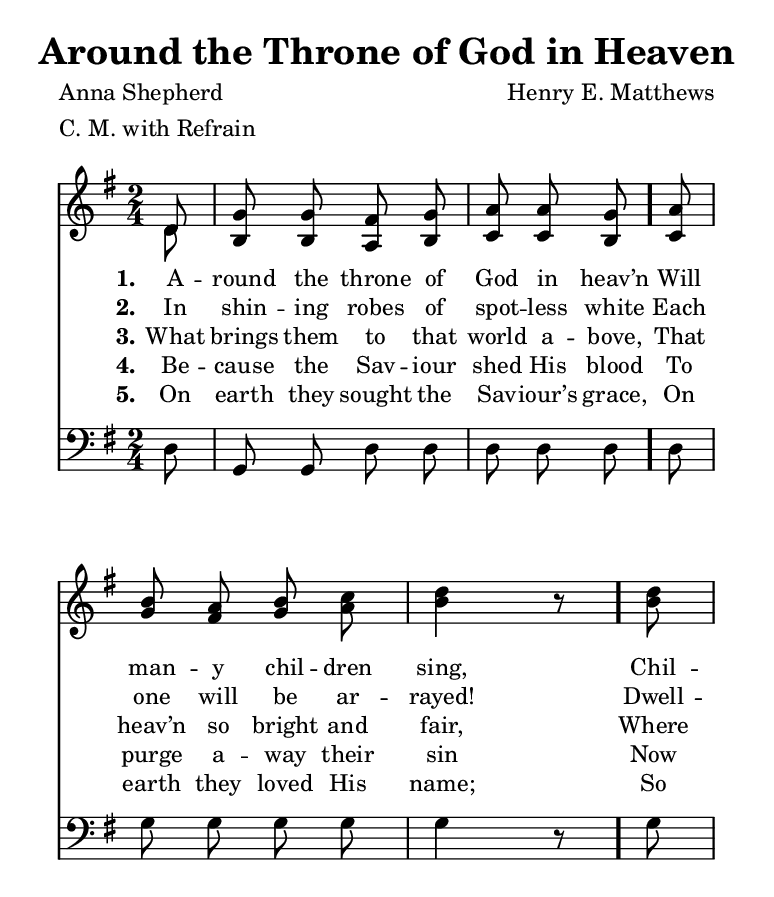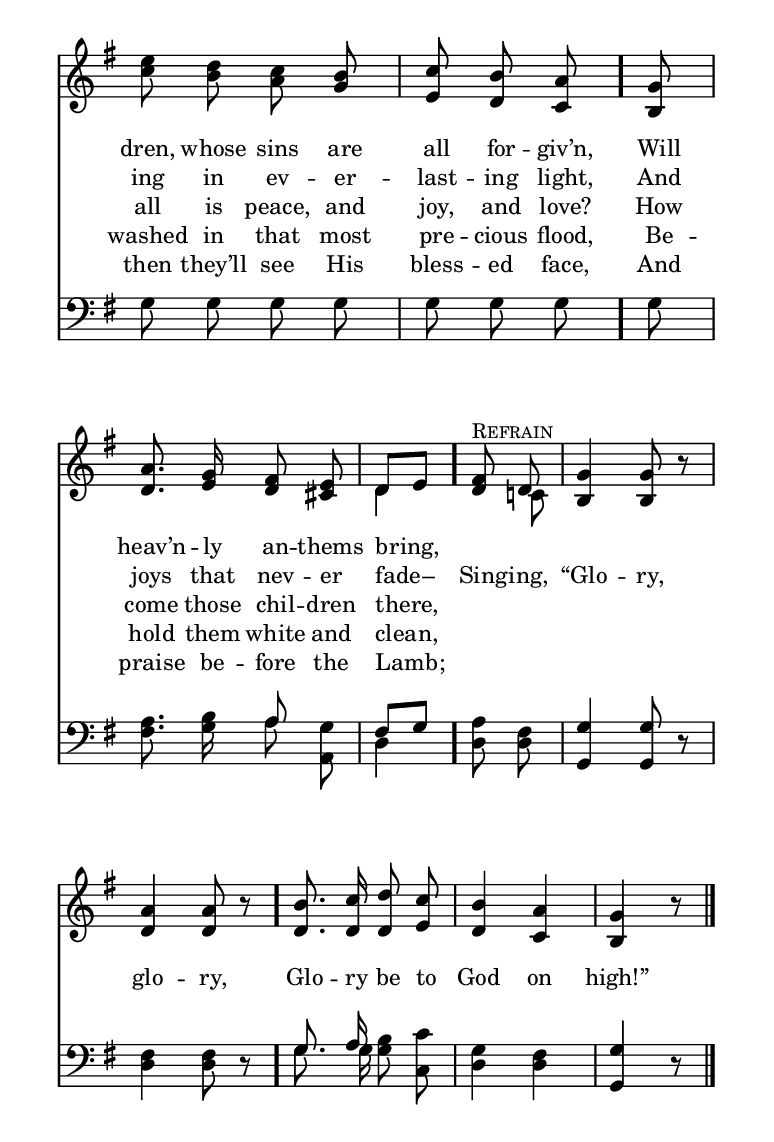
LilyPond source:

\include "common/global.ily"
\paper {
  \include "common/paper.ily"
  ragged-bottom = ##t
  system-system-spacing.padding = 8
}

\header{
  hymnnumber = "294"
  title = "Around the Throne of God in Heaven"
  tunename = ""
  meter = "C. M. with Refrain"
  poet = "Anna Shepherd"
  composer = "Henry E. Matthews"
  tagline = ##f
}

global = {
  \include "common/overrides.ily"
  \override Staff.TimeSignature.style = #'numbered
  \time 2/4
  \override Score.MetronomeMark.transparent = ##t % hide all fermata changes too
  \tempo 8=130
  \key g \major
  \partial 8
  \autoBeamOff
}

notesSoprano = {
\global
\relative c' {

  d8 | g g fis g | a a g
  a8 | b a b c | d4 r8 \eogbreak
  d8 | e d c b | c b a
  g8 | a8. g16 fis8 e | d8[ e] \eogbreak

  << s^\markup { \small \caps "Refrain" }
  { fis8 d | g4 g8 r | a4 a8 r } >>
  b8. c16 d8 c | b4 a | g r8

  \bar "|."

}
}

notesAlto = {
\global
\relative e' {

  d8 | b b a b | c c b
  c8 | g' fis g a | b4 r8
  b8 | c b a g | e d c
  b8 | d8. e16 d8 cis8 | d4

  d8 c! | b4 b8 r | d4 d8 r
  d8. d16 d8 e | d4 c | b r8

}
}

notesTenor = {
\global
\relative a {

  r8 | R1*1/2 | r4.
  r8 | R1*1/2 | r4.
  r8 | R1*1/2 | r4.
  r8 | a8. b16 a8 g | fis8[ g]

  a8 fis | g4 g8 r | fis4 fis8 r
  g8. a16 b8 c | g4 fis | g4 r8

}
}

notesBass = {
\global
\relative f {

  d8 | g, g d' d | d d d
  d8 | g g g g | g4 r8
  g8 | g g g g | g g g
  g8 | fis8. g16 a8 a, | d4

  d8 d | g,4 g8 r | d'4 d8 r
  g8. g16 g8 c, | d4 d | g,4 r8

}
}

Refrain = \lyricmode {

Sing -- ing, “Glo -- ry, glo -- ry, \bar "."
Glo -- ry be to God on high!” \bar "."

}

wordsA = \lyricmode {
\set stanza = "1."

A -- round the throne of God in heav’n \bar "."
Will man -- y chil -- dren sing, \bar "."
Chil -- dren, whose sins are all for -- giv’n, \bar "."
Will heav’n -- ly an -- thems bring, \bar "."

}

wordsB = \lyricmode {
\set stanza = "2."

In shin -- ing robes of spot -- less white
Each one will be ar -- rayed!
Dwell -- ing in ev -- er -- last -- ing light,
And joys that nev -- er fade–

\Refrain

}

wordsC = \lyricmode {
\set stanza = "3."

What brings them to that world a -- bove,
That heav’n so bright and fair,
Where all is peace, and joy, and love?
How come those chil -- dren there,

}

wordsD = \lyricmode {
\set stanza = "4."

Be -- cause the Sav -- iour shed His blood
To purge a -- way their sin
Now washed in that most pre -- cious flood,
Be -- hold them white and clean,

}

wordsE = \lyricmode {
\set stanza = "5."

On earth they sought the Sav -- iour’s grace,
On earth they loved His name;
So then they’ll see His bless -- ed face,
And praise be -- fore the Lamb;

}

\score {
  \context ChoirStaff <<
    \context Staff = upper <<
      \set Staff.autoBeaming = ##f
      \set ChoirStaff.systemStartDelimiter = #'SystemStartBar
      \set ChoirStaff.printPartCombineTexts = ##f
      \partcombine #'(2 . 9) \notesSoprano \notesAlto
      \context NullVoice = sopranos { \voiceOne << \notesSoprano >> }
      \context NullVoice = altos { \voiceTwo << \notesAlto >> }
      \context Lyrics = one   \lyricsto sopranos \wordsA
      \context Lyrics = two   \lyricsto sopranos \wordsB
      \context Lyrics = three \lyricsto sopranos \wordsC
      \context Lyrics = four  \lyricsto sopranos \wordsD
      \context Lyrics = five  \lyricsto sopranos \wordsE
    >>
    \context Staff = men <<
      \set Staff.autoBeaming = ##f
      \clef bass
      \set ChoirStaff.printPartCombineTexts = ##f
      \partcombine #'(2 . 9) \notesTenor \notesBass
      \context NullVoice = tenors { \voiceOne << \notesTenor >> }
      \context NullVoice = basses { \voiceTwo << \notesBass >> }
    >>
  >>
  \layout {
    \include "common/layout.ily"
  }
  \midi{
    \include "common/midi.ily"
  }
}

\version "2.19.49"  % necessary for upgrading to future LilyPond versions.

% vi:set et ts=2 sw=2 ai nocindent syntax=lilypond:
